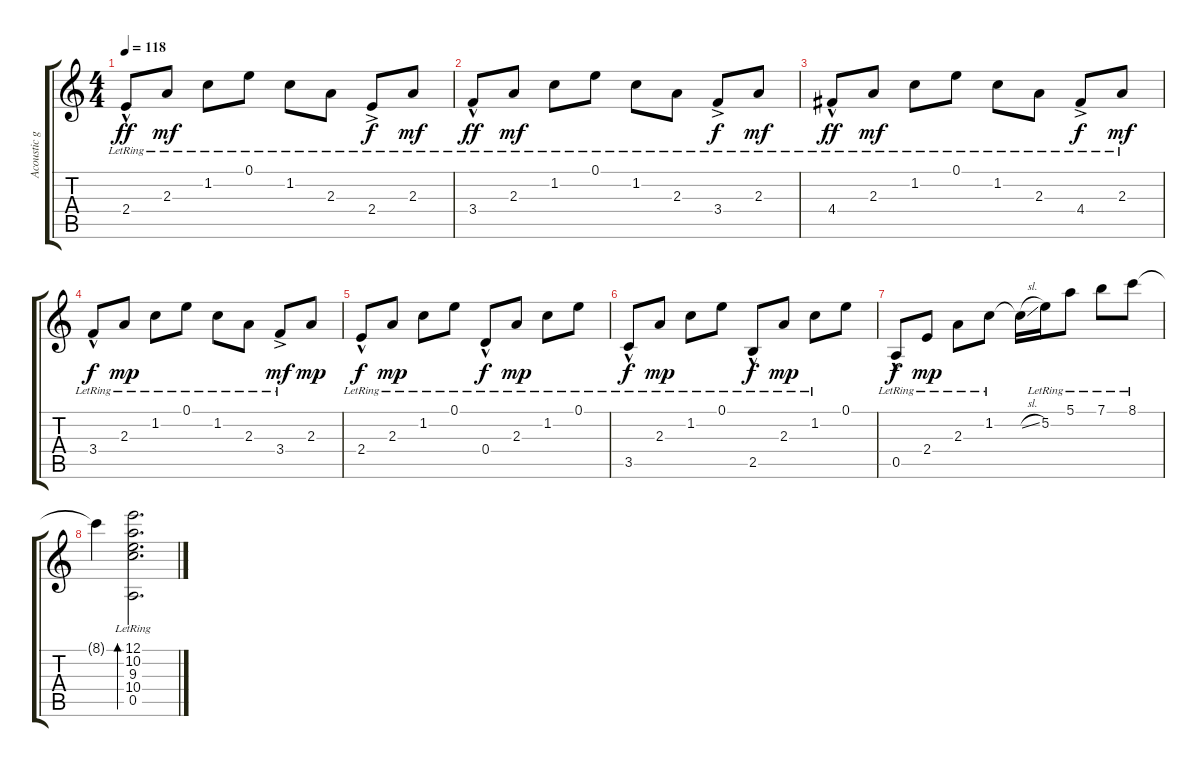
\track ("Acoustic guitar" "Acoustic g") {instrument acousticguitarnylon}
\staff {score tabs}
\tuning (E4 B3 G3 D3 A2 E2) {hide}
\ts (4 4)
\tempo 118
\clef g2
\ks c
2.4{hac lr}.8{dy ff} 2.3{lr}.8{dy mf} 1.2{lr}.8 0.1{lr}.8 1.2{lr}.8 2.3{lr}.8 2.4{ac lr}.8{dy f} 2.3{lr}.8{dy mf} |
3.4{hac lr}.8{dy ff} 2.3{lr}.8{dy mf} 1.2{lr}.8 0.1{lr}.8 1.2{lr}.8 2.3{lr}.8 3.4{ac lr}.8{dy f} 2.3{lr}.8{dy mf} |
4.4{hac lr}.8{dy ff} 2.3{lr}.8{dy mf} 1.2{lr}.8 0.1{lr}.8 1.2{lr}.8 2.3{lr}.8 4.4{ac lr}.8{dy f} 2.3{lr}.8{dy mf} |
3.4{hac lr}.8{dy f} 2.3{lr}.8{dy mp} 1.2{lr}.8 0.1{lr}.8 1.2{lr}.8 2.3{lr}.8 3.4{ac lr}.8{dy mf} 2.3.8{dy mp} |
2.4{hac lr}.8{dy f} 2.3{lr}.8{dy mp} 1.2{lr}.8 0.1{lr}.8 0.4{hac lr}.8{dy f} 2.3{lr}.8{dy mp} 1.2{lr}.8 0.1{lr}.8 |
3.5{hac lr}.8{dy f} 2.3{lr}.8{dy mp} 1.2{lr}.8 0.1{lr}.8 2.5{hac lr}.8{dy f} 2.3{lr}.8{dy mp} 1.2{lr}.8 0.1.8 |
0.5{hac lr}.8{dy f} 2.4{lr}.8{dy mp} 2.3{lr}.8 1.2{lr}.8 1.2{sl t}.16 5.2{lr}.16 5.1{lr}.8 7.1{lr}.8 8.1{lr}.8 |
8.1{t}.4 (12.1{lr} 10.2{lr} 9.3{lr} 10.4{lr} 0.5{lr}).2{d bd 30}
